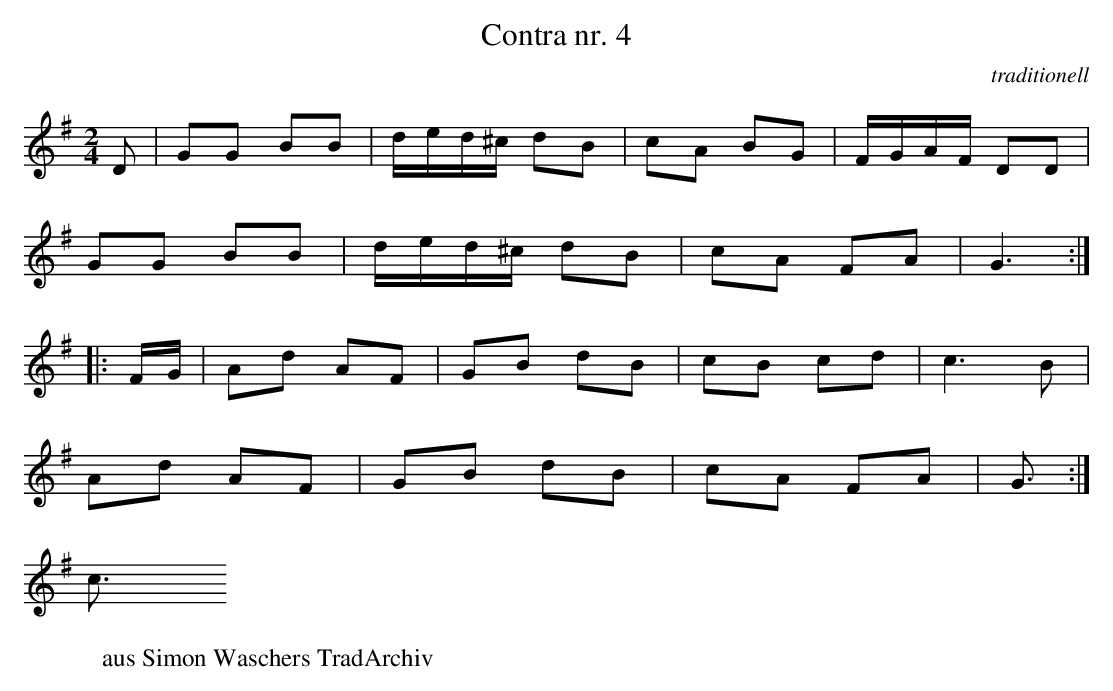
X:1
T:Contra nr. 4
C:traditionell
M:2/4
L:1/8
K:G
D |\
GG BB | d/e/d/^c/ dB | cA BG | F/G/A/F/ DD |
GG BB | d/e/d/^c/ dB | cA FA | G3 :|
|: F/G/ |\
Ad AF | GB dB | cB cd | c3B |
Ad AF | GB dB | cA FA | G3 :|
W:aus Simon Waschers TradArchiv
</script>
